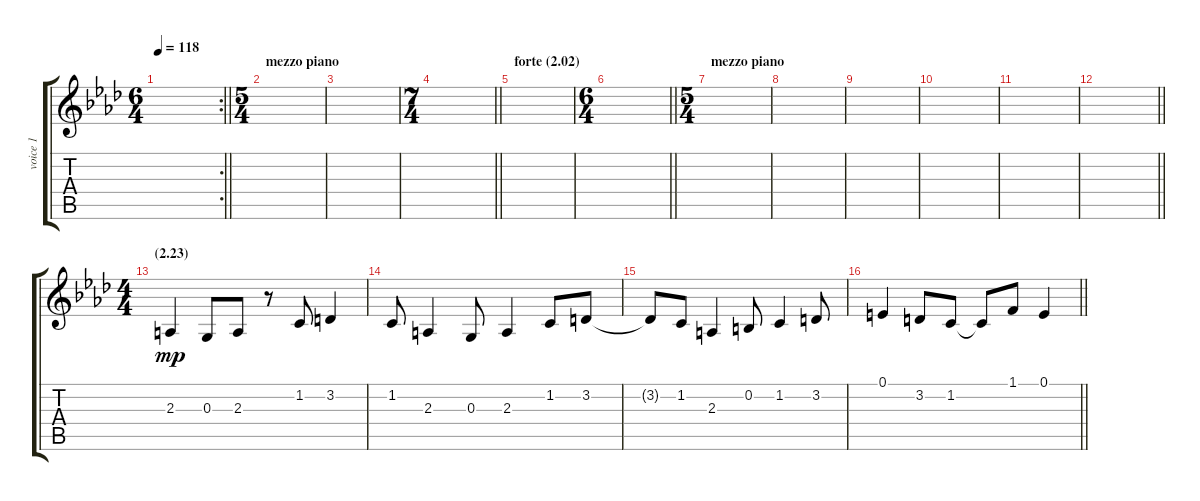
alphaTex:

\track ("voice 1" "voice 1") {instrument clarinet}
\staff {score tabs}
\tuning (E4 B3 G3 D3 A2 E2) {hide}
\rc 2
\ts (6 4)
\tempo 118
\clef g2
\barLineRight lightlight
\ks ab
|
\ts (5 4)
\section ("" "mezzo piano")
|
|
\ts (7 4)
\barLineRight lightlight
|
\section ("" "forte (2.02)")
|
\ts (6 4)
\barLineRight lightlight
|
\ts (5 4)
\section ("" "mezzo piano")
|
|
|
|
|
\barLineRight lightlight
|
\ts (4 4)
\section ("" "(2.23)")
2.3.4{dy mp} 0.3.8 2.3.8 r.8 1.2.8 3.2.4 |
1.2.8 2.3.4 0.3.8 2.3.4 1.2.8 3.2.8 |
3.2{t}.8 1.2.8 2.3.4 0.2.8 1.2.4 3.2.8 |
\barLineRight lightlight
0.1.4 3.2.8 1.2.8 1.2{t}.8 1.1.8 0.1.4
